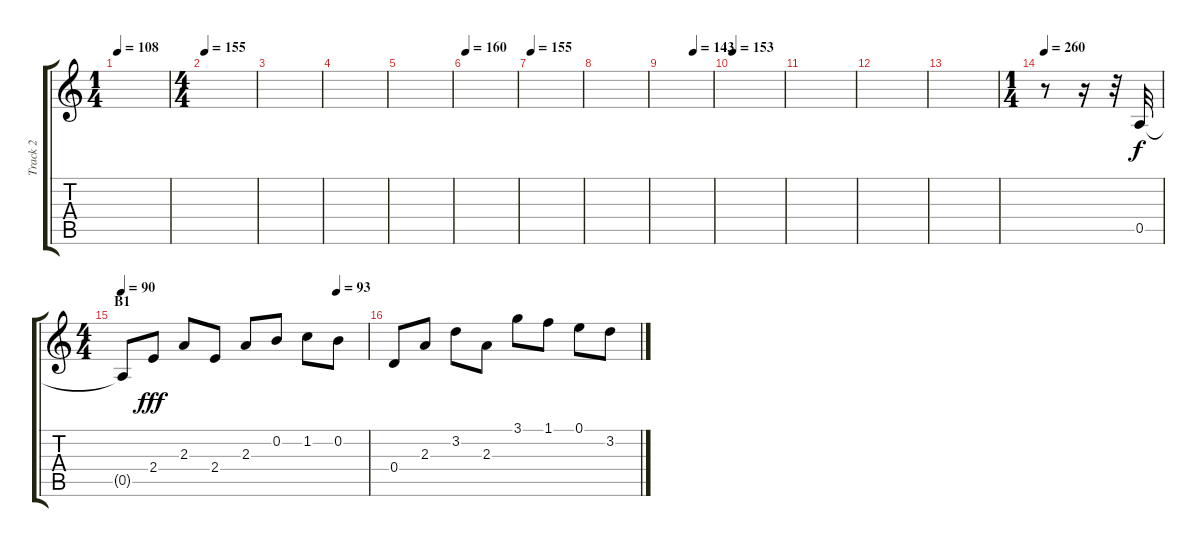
\track ("Track 2" "Track 2") {instrument electricguitarclean}
\staff {score tabs}
\tuning (E4 B3 G3 D3 A2 E2) {hide}
\ts (1 4)
\tempo 108
\tempo 175
\tempo 108
\clef g2
\ks c
|
\ts (4 4)
\tempo 155
|
|
|
|
\tempo 160
|
\tempo 155
|
|
\tempo (143 0.625)
|
\tempo 153
|
|
|
|
\ts (1 4)
\tempo 260
r.8 r.16 r.32 0.5.32 |
\ts (4 4)
\section ("" "B1")
\tempo 90
\tempo (93 0.875)
0.5{t}.8{dy f} 2.4.8{dy fff} 2.3.8 2.4.8 2.3.8 0.2.8 1.2.8 0.2.8 |
0.4.8 2.3.8 3.2.8 2.3.8 3.1.8 1.1.8 0.1.8 3.2.8
